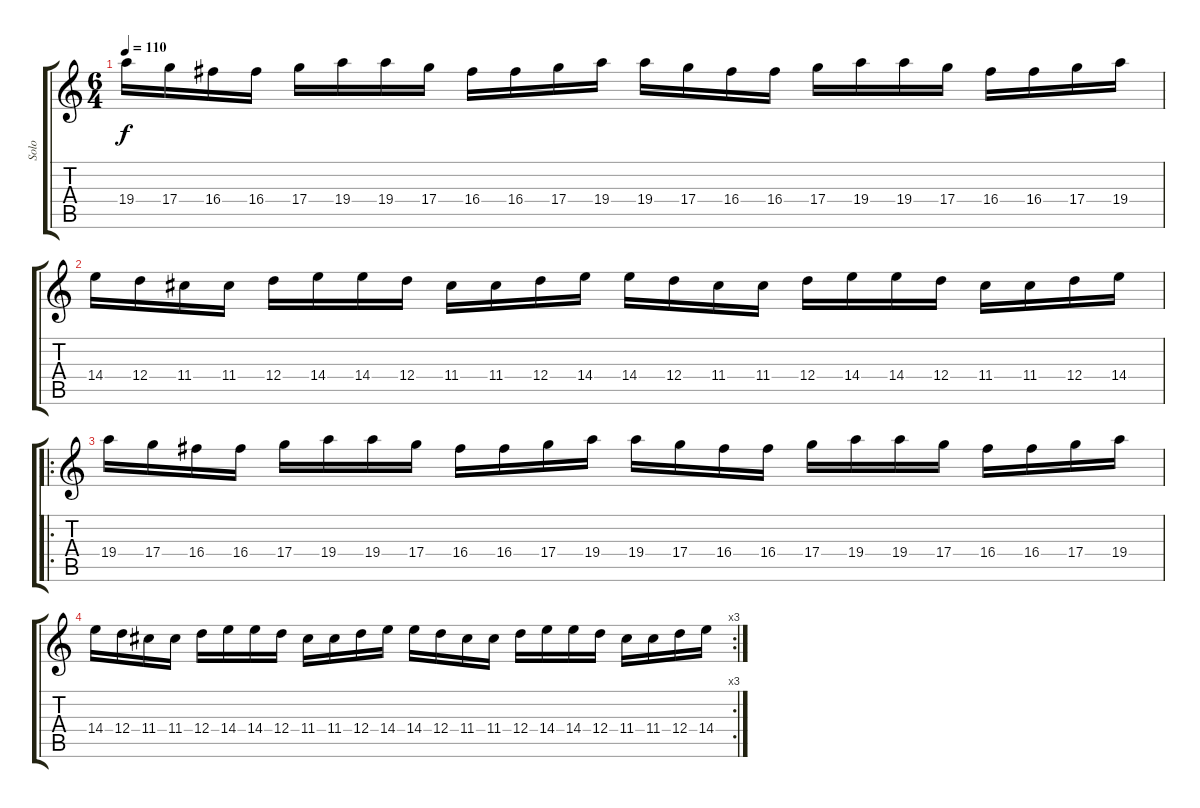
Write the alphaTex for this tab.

\track ("Solo" "Solo") {instrument distortionguitar}
\staff {score tabs}
\tuning (E4 B3 G3 D3 A2 D2) {hide}
\ts (6 4)
\tempo 110
\clef g2
\ks c
19.4.16{dy f} 17.4.16 16.4.16 16.4.16 17.4.16 19.4.16 19.4.16 17.4.16 16.4.16 16.4.16 17.4.16 19.4.16 19.4.16 17.4.16 16.4.16 16.4.16 17.4.16 19.4.16 19.4.16 17.4.16 16.4.16 16.4.16 17.4.16 19.4.16 |
14.4.16 12.4.16 11.4.16 11.4.16 12.4.16 14.4.16 14.4.16 12.4.16 11.4.16 11.4.16 12.4.16 14.4.16 14.4.16 12.4.16 11.4.16 11.4.16 12.4.16 14.4.16 14.4.16 12.4.16 11.4.16 11.4.16 12.4.16 14.4.16 |
\ro
19.4.16 17.4.16 16.4.16 16.4.16 17.4.16 19.4.16 19.4.16 17.4.16 16.4.16 16.4.16 17.4.16 19.4.16 19.4.16 17.4.16 16.4.16 16.4.16 17.4.16 19.4.16 19.4.16 17.4.16 16.4.16 16.4.16 17.4.16 19.4.16 |
\rc 3
14.4.16 12.4.16 11.4.16 11.4.16 12.4.16 14.4.16 14.4.16 12.4.16 11.4.16 11.4.16 12.4.16 14.4.16 14.4.16 12.4.16 11.4.16 11.4.16 12.4.16 14.4.16 14.4.16 12.4.16 11.4.16 11.4.16 12.4.16 14.4.16
